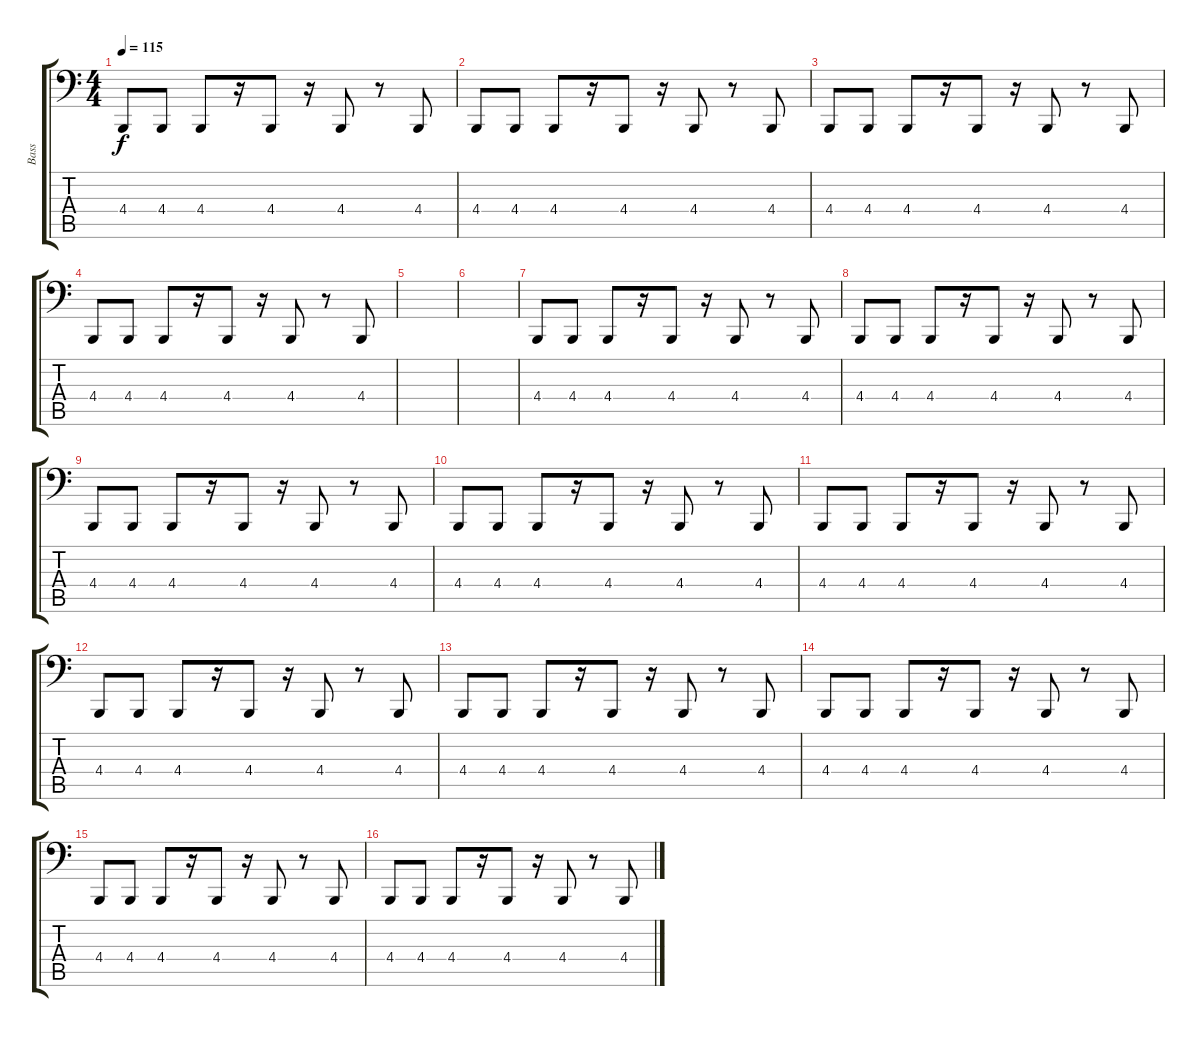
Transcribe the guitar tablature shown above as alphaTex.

\track ("Bass" "Bass") {instrument lead8bassandlead}
\staff {score tabs}
\tuning (A2 E2 C2 G1 D1 A0) {hide}
\ts (4 4)
\tempo 115
\clef f4
\ks c
4.4.8{dy f} 4.4.8 4.4.8 r.16 4.4.8 r.16 4.4.8 r.8 4.4.8 |
4.4.8 4.4.8 4.4.8 r.16 4.4.8 r.16 4.4.8 r.8 4.4.8 |
4.4.8 4.4.8 4.4.8 r.16 4.4.8 r.16 4.4.8 r.8 4.4.8 |
4.4.8 4.4.8 4.4.8 r.16 4.4.8 r.16 4.4.8 r.8 4.4.8 |
|
|
4.4.8 4.4.8 4.4.8 r.16 4.4.8 r.16 4.4.8 r.8 4.4.8 |
4.4.8 4.4.8 4.4.8 r.16 4.4.8 r.16 4.4.8 r.8 4.4.8 |
4.4.8 4.4.8 4.4.8 r.16 4.4.8 r.16 4.4.8 r.8 4.4.8 |
4.4.8 4.4.8 4.4.8 r.16 4.4.8 r.16 4.4.8 r.8 4.4.8 |
4.4.8 4.4.8 4.4.8 r.16 4.4.8 r.16 4.4.8 r.8 4.4.8 |
4.4.8 4.4.8 4.4.8 r.16 4.4.8 r.16 4.4.8 r.8 4.4.8 |
4.4.8 4.4.8 4.4.8 r.16 4.4.8 r.16 4.4.8 r.8 4.4.8 |
4.4.8 4.4.8 4.4.8 r.16 4.4.8 r.16 4.4.8 r.8 4.4.8 |
4.4.8 4.4.8 4.4.8 r.16 4.4.8 r.16 4.4.8 r.8 4.4.8 |
4.4.8 4.4.8 4.4.8 r.16 4.4.8 r.16 4.4.8 r.8 4.4.8
